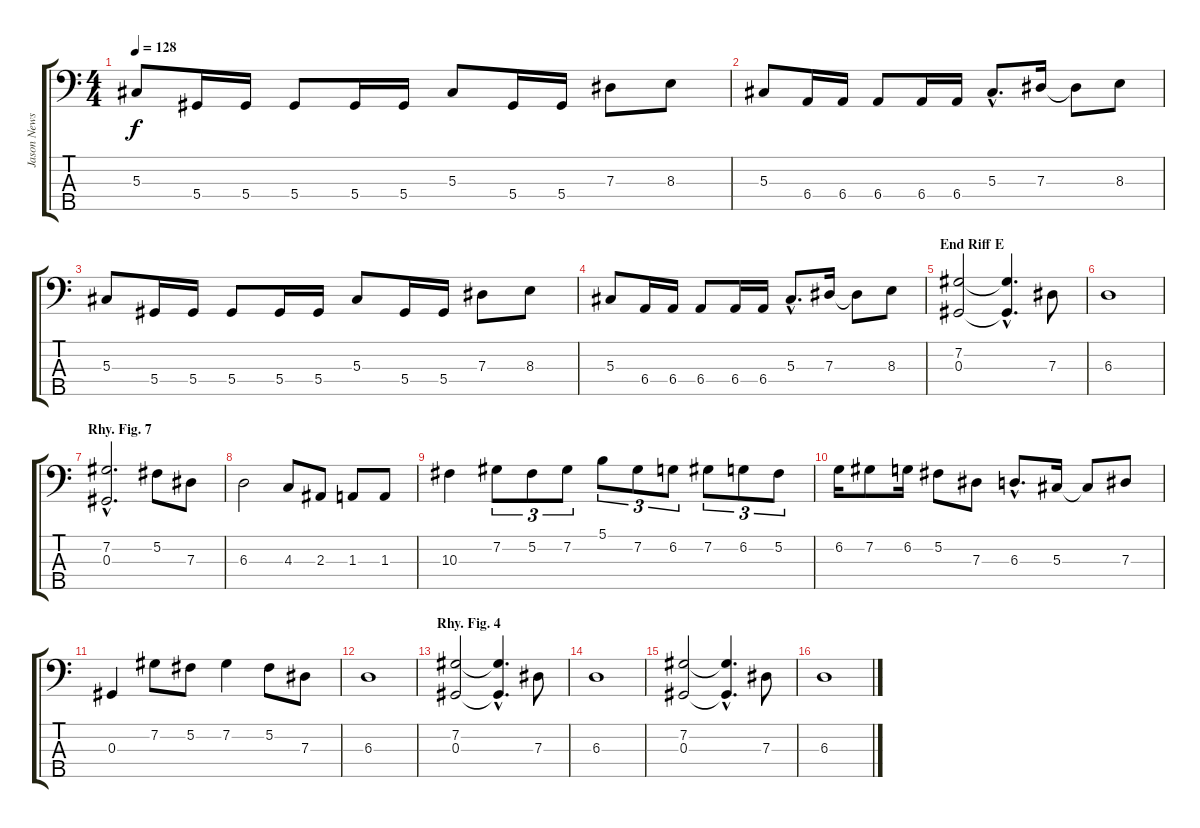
\track ("Jason Newsted (Bass)" "Jason News") {instrument electricbasspick}
\staff {score tabs}
\tuning (Gb2 Db2 Ab1 Eb1 Bb0) {hide}
\ts (4 4)
\tempo 128
\clef f4
\ks c
5.3.8{dy f} 5.4.16 5.4.16 5.4.8 5.4.16 5.4.16 5.3.8 5.4.16 5.4.16 7.3.8 8.3.8 |
5.3.8 6.4.16 6.4.16 6.4.8 6.4.16 6.4.16 5.3{hac}.8{d} 7.3.16 7.3{t}.8 8.3.8 |
5.3.8 5.4.16 5.4.16 5.4.8 5.4.16 5.4.16 5.3.8 5.4.16 5.4.16 7.3.8 8.3.8 |
5.3.8 6.4.16 6.4.16 6.4.8 6.4.16 6.4.16 5.3{hac}.8{d} 7.3.16 7.3{t}.8 8.3.8 |
\section ("" "End Riff E")
(7.2 0.3).2 (7.2{hac t} 0.3{hac t}).4{d} 7.3.8 |
6.3.1 |
\section ("" "Rhy. Fig. 7")
(7.2{hac} 0.3{hac}).2{d} 5.2.8 7.3.8 |
6.3.2 4.3.8 2.3.8 1.3.8 1.3.8 |
10.3.4 7.2.8{tu (3 2)} 5.2.8{tu (3 2)} 7.2.8{tu (3 2)} 5.1.8{tu (3 2)} 7.2.8{tu (3 2)} 6.2.8{tu (3 2)} 7.2.8{tu (3 2)} 6.2.8{tu (3 2)} 5.2.8{tu (3 2)} |
6.2.16 7.2.8 6.2.16 5.2.8 7.3.8 6.3{hac}.8{d} 5.3.16 5.3{t}.8 7.3.8 |
0.3.4 7.2.8 5.2.8 7.2.4 5.2.8 7.3.8 |
6.3.1 |
\section ("" "Rhy. Fig. 4")
(7.2 0.3).2 (7.2{hac t} 0.3{hac t}).4{d} 7.3.8 |
6.3.1 |
(7.2 0.3).2 (7.2{hac t} 0.3{hac t}).4{d} 7.3.8 |
6.3.1
